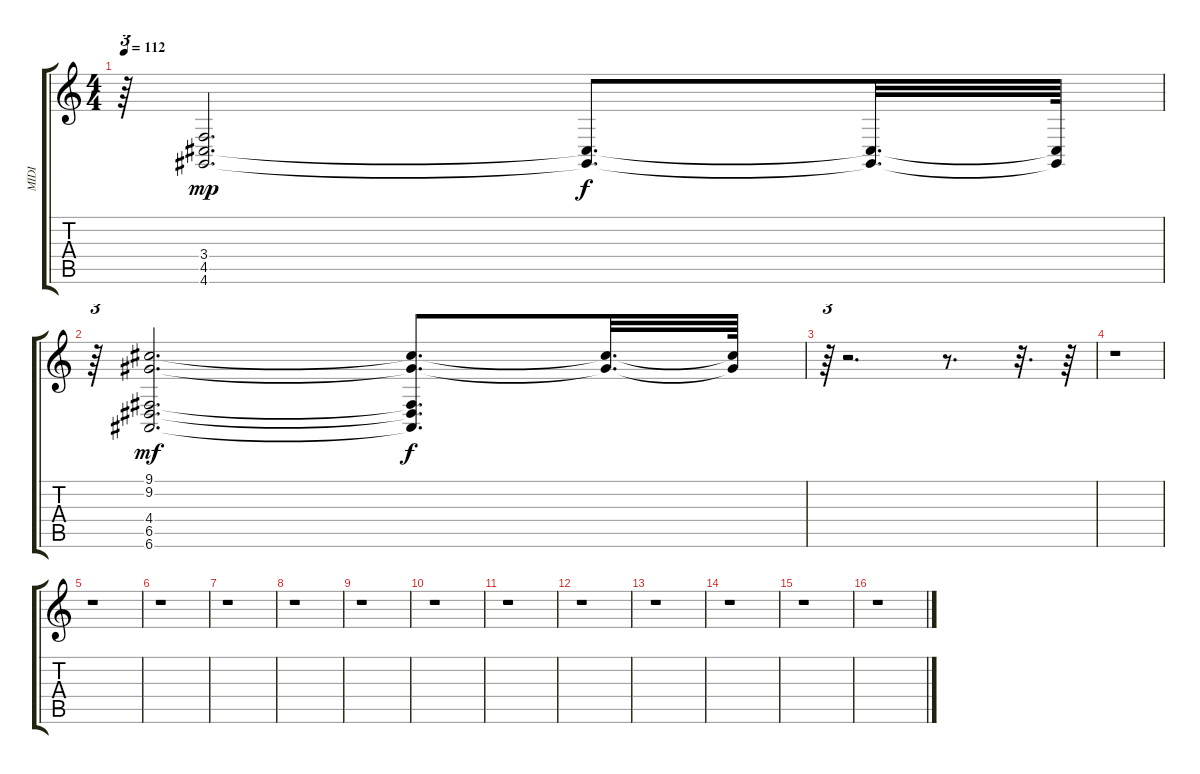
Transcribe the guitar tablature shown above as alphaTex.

\track ("MIDI" "MIDI") {instrument acousticgrandpiano}
\staff {score tabs}
\tuning (E4 B3 G3 D3 A2 E2) {hide}
\ts (4 4)
\tempo 112
\clef g2
\ks c
r.64{tu (3 2) dy f} (3.4 4.5 4.6).2{d dy mp} (4.5{t} 4.6{t}).8{d dy f} (4.5{t} 4.6{t}).32{d} (4.5{t} 4.6{t}).64 |
r.64{tu (3 2)} (9.1 9.2 4.4 6.5 6.6).2{d dy mf} (9.1{t} 9.2{t} 4.4{t} 6.5{t} 6.6{t}).8{d dy f} (9.1{t} 9.2{t}).32{d} (9.1{t} 9.2{t}).64 |
r.64{tu (3 2)} r.2{d} r.8{d} r.32{d} r.64 |
r.1 |
r.1 |
r.1 |
r.1 |
r.1 |
r.1 |
r.1 |
r.1 |
r.1 |
r.1 |
r.1 |
r.1 |
r.1
